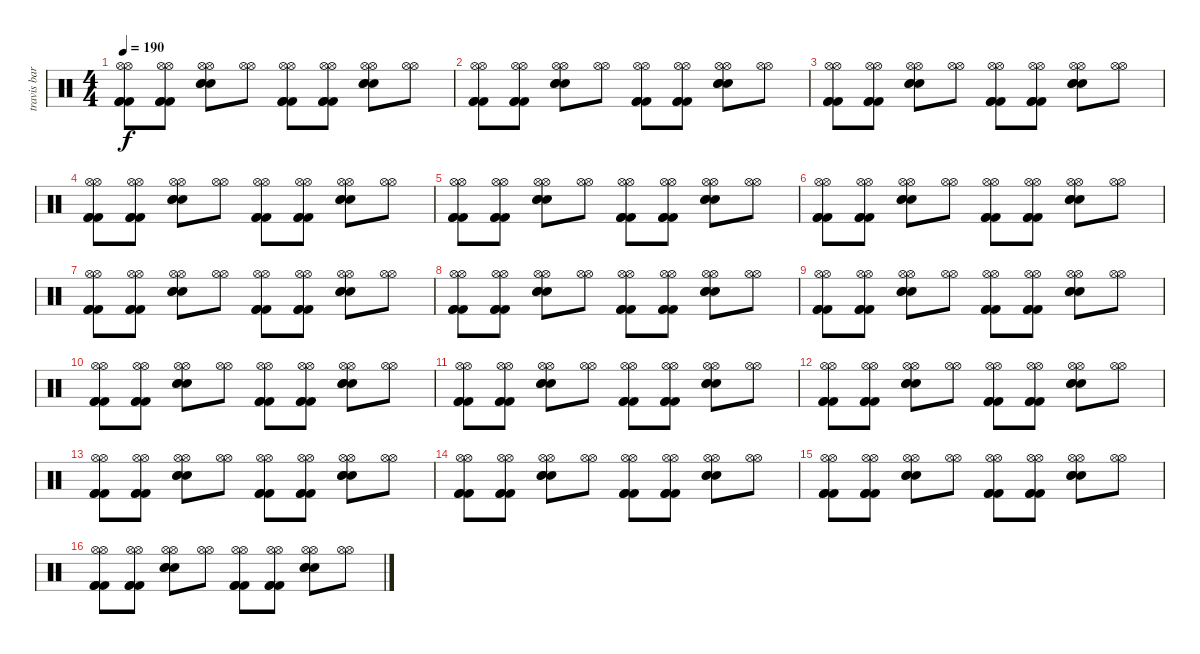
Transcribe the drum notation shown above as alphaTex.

\track ("travis barker" "travis bar") {instrument percussion}
\staff {score}
\articulation defaults
\ts (4 4)
\tempo 190
\clef neutral
\ks c
("Kick (hit) 2" "Kick (hit) 2" "Kick (hit) 2" "Hi-Hat (open)" "Hi-Hat (open)").8{dy f} ("Kick (hit) 2" "Kick (hit) 2" "Kick (hit) 2" "Hi-Hat (open)" "Hi-Hat (open)").8 ("Snare (hit) 2" "Snare (hit) 2" "Snare (hit) 2" "Hi-Hat (open)" "Hi-Hat (open)").8 ("Hi-Hat (open)" "Hi-Hat (open)").8 ("Kick (hit) 2" "Kick (hit) 2" "Kick (hit) 2" "Hi-Hat (open)" "Hi-Hat (open)").8 ("Kick (hit) 2" "Kick (hit) 2" "Kick (hit) 2" "Hi-Hat (open)" "Hi-Hat (open)").8 ("Snare (hit) 2" "Snare (hit) 2" "Snare (hit) 2" "Hi-Hat (open)" "Hi-Hat (open)").8 ("Hi-Hat (open)" "Hi-Hat (open)").8 |
("Kick (hit) 2" "Kick (hit) 2" "Kick (hit) 2" "Hi-Hat (open)" "Hi-Hat (open)").8 ("Kick (hit) 2" "Kick (hit) 2" "Kick (hit) 2" "Hi-Hat (open)" "Hi-Hat (open)").8 ("Snare (hit) 2" "Snare (hit) 2" "Snare (hit) 2" "Hi-Hat (open)" "Hi-Hat (open)").8 ("Hi-Hat (open)" "Hi-Hat (open)").8 ("Kick (hit) 2" "Kick (hit) 2" "Kick (hit) 2" "Hi-Hat (open)" "Hi-Hat (open)").8 ("Kick (hit) 2" "Kick (hit) 2" "Kick (hit) 2" "Hi-Hat (open)" "Hi-Hat (open)").8 ("Snare (hit) 2" "Snare (hit) 2" "Snare (hit) 2" "Hi-Hat (open)" "Hi-Hat (open)").8 ("Hi-Hat (open)" "Hi-Hat (open)").8 |
("Kick (hit) 2" "Kick (hit) 2" "Kick (hit) 2" "Hi-Hat (open)" "Hi-Hat (open)").8 ("Kick (hit) 2" "Kick (hit) 2" "Kick (hit) 2" "Hi-Hat (open)" "Hi-Hat (open)").8 ("Snare (hit) 2" "Snare (hit) 2" "Snare (hit) 2" "Hi-Hat (open)" "Hi-Hat (open)").8 ("Hi-Hat (open)" "Hi-Hat (open)").8 ("Kick (hit) 2" "Kick (hit) 2" "Kick (hit) 2" "Hi-Hat (open)" "Hi-Hat (open)").8 ("Kick (hit) 2" "Kick (hit) 2" "Kick (hit) 2" "Hi-Hat (open)" "Hi-Hat (open)").8 ("Snare (hit) 2" "Snare (hit) 2" "Snare (hit) 2" "Hi-Hat (open)" "Hi-Hat (open)").8 ("Hi-Hat (open)" "Hi-Hat (open)").8 |
("Kick (hit) 2" "Kick (hit) 2" "Kick (hit) 2" "Hi-Hat (open)" "Hi-Hat (open)").8 ("Kick (hit) 2" "Kick (hit) 2" "Kick (hit) 2" "Hi-Hat (open)" "Hi-Hat (open)").8 ("Snare (hit) 2" "Snare (hit) 2" "Snare (hit) 2" "Hi-Hat (open)" "Hi-Hat (open)").8 ("Hi-Hat (open)" "Hi-Hat (open)").8 ("Kick (hit) 2" "Kick (hit) 2" "Kick (hit) 2" "Hi-Hat (open)" "Hi-Hat (open)").8 ("Kick (hit) 2" "Kick (hit) 2" "Kick (hit) 2" "Hi-Hat (open)" "Hi-Hat (open)").8 ("Snare (hit) 2" "Snare (hit) 2" "Snare (hit) 2" "Hi-Hat (open)" "Hi-Hat (open)").8 ("Hi-Hat (open)" "Hi-Hat (open)").8 |
("Kick (hit) 2" "Kick (hit) 2" "Kick (hit) 2" "Hi-Hat (open)" "Hi-Hat (open)").8 ("Kick (hit) 2" "Kick (hit) 2" "Kick (hit) 2" "Hi-Hat (open)" "Hi-Hat (open)").8 ("Snare (hit) 2" "Snare (hit) 2" "Snare (hit) 2" "Hi-Hat (open)" "Hi-Hat (open)").8 ("Hi-Hat (open)" "Hi-Hat (open)").8 ("Kick (hit) 2" "Kick (hit) 2" "Kick (hit) 2" "Hi-Hat (open)" "Hi-Hat (open)").8 ("Kick (hit) 2" "Kick (hit) 2" "Kick (hit) 2" "Hi-Hat (open)" "Hi-Hat (open)").8 ("Snare (hit) 2" "Snare (hit) 2" "Snare (hit) 2" "Hi-Hat (open)" "Hi-Hat (open)").8 ("Hi-Hat (open)" "Hi-Hat (open)").8 |
("Kick (hit) 2" "Kick (hit) 2" "Kick (hit) 2" "Hi-Hat (open)" "Hi-Hat (open)").8 ("Kick (hit) 2" "Kick (hit) 2" "Kick (hit) 2" "Hi-Hat (open)" "Hi-Hat (open)").8 ("Snare (hit) 2" "Snare (hit) 2" "Snare (hit) 2" "Hi-Hat (open)" "Hi-Hat (open)").8 ("Hi-Hat (open)" "Hi-Hat (open)").8 ("Kick (hit) 2" "Kick (hit) 2" "Kick (hit) 2" "Hi-Hat (open)" "Hi-Hat (open)").8 ("Kick (hit) 2" "Kick (hit) 2" "Kick (hit) 2" "Hi-Hat (open)" "Hi-Hat (open)").8 ("Snare (hit) 2" "Snare (hit) 2" "Snare (hit) 2" "Hi-Hat (open)" "Hi-Hat (open)").8 ("Hi-Hat (open)" "Hi-Hat (open)").8 |
("Kick (hit) 2" "Kick (hit) 2" "Kick (hit) 2" "Hi-Hat (open)" "Hi-Hat (open)").8 ("Kick (hit) 2" "Kick (hit) 2" "Kick (hit) 2" "Hi-Hat (open)" "Hi-Hat (open)").8 ("Snare (hit) 2" "Snare (hit) 2" "Snare (hit) 2" "Hi-Hat (open)" "Hi-Hat (open)").8 ("Hi-Hat (open)" "Hi-Hat (open)").8 ("Kick (hit) 2" "Kick (hit) 2" "Kick (hit) 2" "Hi-Hat (open)" "Hi-Hat (open)").8 ("Kick (hit) 2" "Kick (hit) 2" "Kick (hit) 2" "Hi-Hat (open)" "Hi-Hat (open)").8 ("Snare (hit) 2" "Snare (hit) 2" "Snare (hit) 2" "Hi-Hat (open)" "Hi-Hat (open)").8 ("Hi-Hat (open)" "Hi-Hat (open)").8 |
("Kick (hit) 2" "Kick (hit) 2" "Kick (hit) 2" "Hi-Hat (open)" "Hi-Hat (open)").8 ("Kick (hit) 2" "Kick (hit) 2" "Kick (hit) 2" "Hi-Hat (open)" "Hi-Hat (open)").8 ("Snare (hit) 2" "Snare (hit) 2" "Snare (hit) 2" "Hi-Hat (open)" "Hi-Hat (open)").8 ("Hi-Hat (open)" "Hi-Hat (open)").8 ("Kick (hit) 2" "Kick (hit) 2" "Kick (hit) 2" "Hi-Hat (open)" "Hi-Hat (open)").8 ("Kick (hit) 2" "Kick (hit) 2" "Kick (hit) 2" "Hi-Hat (open)" "Hi-Hat (open)").8 ("Snare (hit) 2" "Snare (hit) 2" "Snare (hit) 2" "Hi-Hat (open)" "Hi-Hat (open)").8 ("Hi-Hat (open)" "Hi-Hat (open)").8 |
("Kick (hit) 2" "Kick (hit) 2" "Kick (hit) 2" "Hi-Hat (open)" "Hi-Hat (open)").8 ("Kick (hit) 2" "Kick (hit) 2" "Kick (hit) 2" "Hi-Hat (open)" "Hi-Hat (open)").8 ("Snare (hit) 2" "Snare (hit) 2" "Snare (hit) 2" "Hi-Hat (open)" "Hi-Hat (open)").8 ("Hi-Hat (open)" "Hi-Hat (open)").8 ("Kick (hit) 2" "Kick (hit) 2" "Kick (hit) 2" "Hi-Hat (open)" "Hi-Hat (open)").8 ("Kick (hit) 2" "Kick (hit) 2" "Kick (hit) 2" "Hi-Hat (open)" "Hi-Hat (open)").8 ("Snare (hit) 2" "Snare (hit) 2" "Snare (hit) 2" "Hi-Hat (open)" "Hi-Hat (open)").8 ("Hi-Hat (open)" "Hi-Hat (open)").8 |
("Kick (hit) 2" "Kick (hit) 2" "Kick (hit) 2" "Hi-Hat (open)" "Hi-Hat (open)").8 ("Kick (hit) 2" "Kick (hit) 2" "Kick (hit) 2" "Hi-Hat (open)" "Hi-Hat (open)").8 ("Snare (hit) 2" "Snare (hit) 2" "Snare (hit) 2" "Hi-Hat (open)" "Hi-Hat (open)").8 ("Hi-Hat (open)" "Hi-Hat (open)").8 ("Kick (hit) 2" "Kick (hit) 2" "Kick (hit) 2" "Hi-Hat (open)" "Hi-Hat (open)").8 ("Kick (hit) 2" "Kick (hit) 2" "Kick (hit) 2" "Hi-Hat (open)" "Hi-Hat (open)").8 ("Snare (hit) 2" "Snare (hit) 2" "Snare (hit) 2" "Hi-Hat (open)" "Hi-Hat (open)").8 ("Hi-Hat (open)" "Hi-Hat (open)").8 |
("Kick (hit) 2" "Kick (hit) 2" "Kick (hit) 2" "Hi-Hat (open)" "Hi-Hat (open)").8 ("Kick (hit) 2" "Kick (hit) 2" "Kick (hit) 2" "Hi-Hat (open)" "Hi-Hat (open)").8 ("Snare (hit) 2" "Snare (hit) 2" "Snare (hit) 2" "Hi-Hat (open)" "Hi-Hat (open)").8 ("Hi-Hat (open)" "Hi-Hat (open)").8 ("Kick (hit) 2" "Kick (hit) 2" "Kick (hit) 2" "Hi-Hat (open)" "Hi-Hat (open)").8 ("Kick (hit) 2" "Kick (hit) 2" "Kick (hit) 2" "Hi-Hat (open)" "Hi-Hat (open)").8 ("Snare (hit) 2" "Snare (hit) 2" "Snare (hit) 2" "Hi-Hat (open)" "Hi-Hat (open)").8 ("Hi-Hat (open)" "Hi-Hat (open)").8 |
("Kick (hit) 2" "Kick (hit) 2" "Kick (hit) 2" "Hi-Hat (open)" "Hi-Hat (open)").8 ("Kick (hit) 2" "Kick (hit) 2" "Kick (hit) 2" "Hi-Hat (open)" "Hi-Hat (open)").8 ("Snare (hit) 2" "Snare (hit) 2" "Snare (hit) 2" "Hi-Hat (open)" "Hi-Hat (open)").8 ("Hi-Hat (open)" "Hi-Hat (open)").8 ("Kick (hit) 2" "Kick (hit) 2" "Kick (hit) 2" "Hi-Hat (open)" "Hi-Hat (open)").8 ("Kick (hit) 2" "Kick (hit) 2" "Kick (hit) 2" "Hi-Hat (open)" "Hi-Hat (open)").8 ("Snare (hit) 2" "Snare (hit) 2" "Snare (hit) 2" "Hi-Hat (open)" "Hi-Hat (open)").8 ("Hi-Hat (open)" "Hi-Hat (open)").8 |
("Kick (hit) 2" "Kick (hit) 2" "Kick (hit) 2" "Hi-Hat (open)" "Hi-Hat (open)").8 ("Kick (hit) 2" "Kick (hit) 2" "Kick (hit) 2" "Hi-Hat (open)" "Hi-Hat (open)").8 ("Snare (hit) 2" "Snare (hit) 2" "Snare (hit) 2" "Hi-Hat (open)" "Hi-Hat (open)").8 ("Hi-Hat (open)" "Hi-Hat (open)").8 ("Kick (hit) 2" "Kick (hit) 2" "Kick (hit) 2" "Hi-Hat (open)" "Hi-Hat (open)").8 ("Kick (hit) 2" "Kick (hit) 2" "Kick (hit) 2" "Hi-Hat (open)" "Hi-Hat (open)").8 ("Snare (hit) 2" "Snare (hit) 2" "Snare (hit) 2" "Hi-Hat (open)" "Hi-Hat (open)").8 ("Hi-Hat (open)" "Hi-Hat (open)").8 |
("Kick (hit) 2" "Kick (hit) 2" "Kick (hit) 2" "Hi-Hat (open)" "Hi-Hat (open)").8 ("Kick (hit) 2" "Kick (hit) 2" "Kick (hit) 2" "Hi-Hat (open)" "Hi-Hat (open)").8 ("Snare (hit) 2" "Snare (hit) 2" "Snare (hit) 2" "Hi-Hat (open)" "Hi-Hat (open)").8 ("Hi-Hat (open)" "Hi-Hat (open)").8 ("Kick (hit) 2" "Kick (hit) 2" "Kick (hit) 2" "Hi-Hat (open)" "Hi-Hat (open)").8 ("Kick (hit) 2" "Kick (hit) 2" "Kick (hit) 2" "Hi-Hat (open)" "Hi-Hat (open)").8 ("Snare (hit) 2" "Snare (hit) 2" "Snare (hit) 2" "Hi-Hat (open)" "Hi-Hat (open)").8 ("Hi-Hat (open)" "Hi-Hat (open)").8 |
("Kick (hit) 2" "Kick (hit) 2" "Kick (hit) 2" "Hi-Hat (open)" "Hi-Hat (open)").8 ("Kick (hit) 2" "Kick (hit) 2" "Kick (hit) 2" "Hi-Hat (open)" "Hi-Hat (open)").8 ("Snare (hit) 2" "Snare (hit) 2" "Snare (hit) 2" "Hi-Hat (open)" "Hi-Hat (open)").8 ("Hi-Hat (open)" "Hi-Hat (open)").8 ("Kick (hit) 2" "Kick (hit) 2" "Kick (hit) 2" "Hi-Hat (open)" "Hi-Hat (open)").8 ("Kick (hit) 2" "Kick (hit) 2" "Kick (hit) 2" "Hi-Hat (open)" "Hi-Hat (open)").8 ("Snare (hit) 2" "Snare (hit) 2" "Snare (hit) 2" "Hi-Hat (open)" "Hi-Hat (open)").8 ("Hi-Hat (open)" "Hi-Hat (open)").8 |
("Kick (hit) 2" "Kick (hit) 2" "Kick (hit) 2" "Hi-Hat (open)" "Hi-Hat (open)").8 ("Kick (hit) 2" "Kick (hit) 2" "Kick (hit) 2" "Hi-Hat (open)" "Hi-Hat (open)").8 ("Snare (hit) 2" "Snare (hit) 2" "Snare (hit) 2" "Hi-Hat (open)" "Hi-Hat (open)").8 ("Hi-Hat (open)" "Hi-Hat (open)").8 ("Kick (hit) 2" "Kick (hit) 2" "Kick (hit) 2" "Hi-Hat (open)" "Hi-Hat (open)").8 ("Kick (hit) 2" "Kick (hit) 2" "Kick (hit) 2" "Hi-Hat (open)" "Hi-Hat (open)").8 ("Snare (hit) 2" "Snare (hit) 2" "Snare (hit) 2" "Hi-Hat (open)" "Hi-Hat (open)").8 ("Hi-Hat (open)" "Hi-Hat (open)").8
